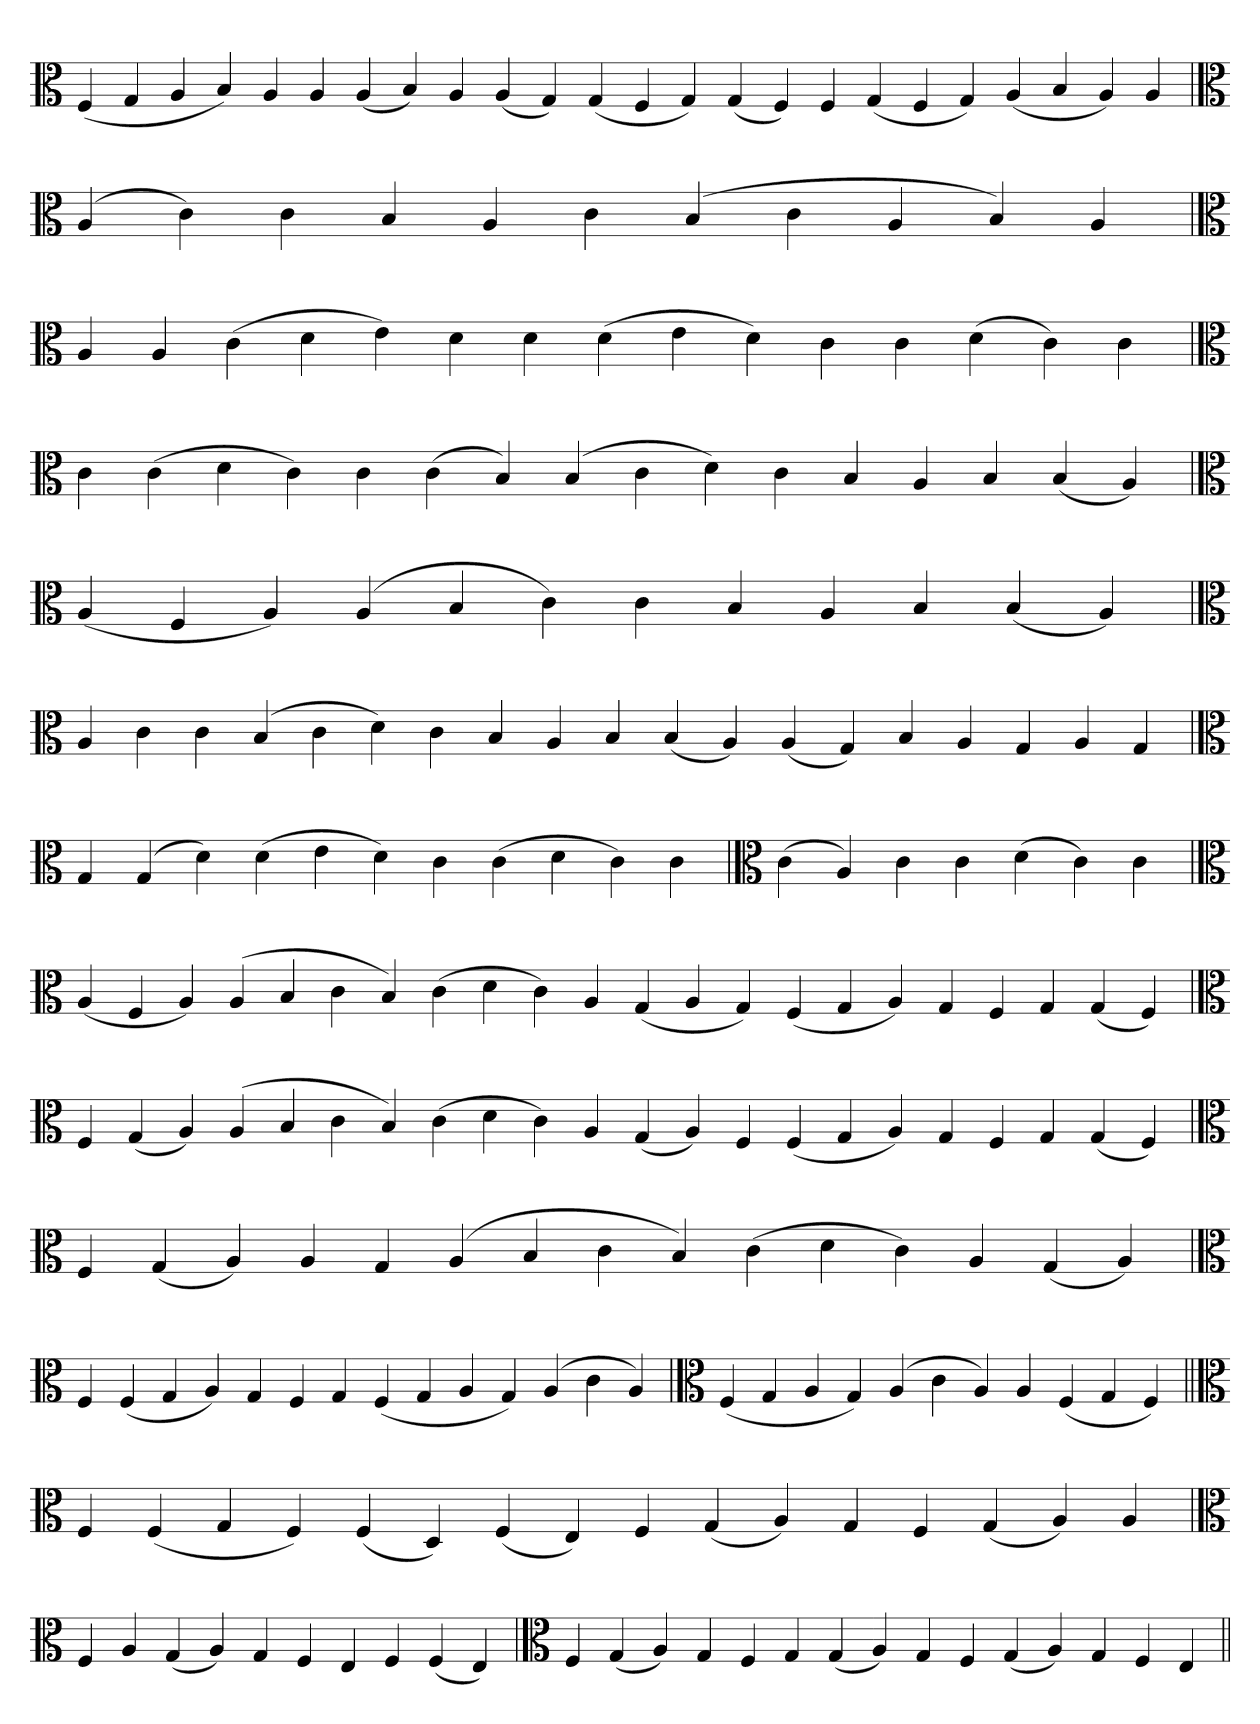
**kern
*part1
*staff1
*clefC3
=
(4F
4G
4A
4B)
4A
4A
(4A
4B)
4A
(4A
4G)
(4G
4F
4G)
(4G
4F)
4F
(4G
4F
4G)
(4A
4B
4A)
4A
=`
*clefC3
(4A
4c)
4c
4B
4A
4c
(4B
4c
4A
4B)
4A
='
*clefC3
4A
4A
(4c
4d
4e)
4d
4d
(4d
4e
4d)
4c
4c
(4d
4c)
4c
=`
*clefC3
4c
(4c
4d
4c)
4c
(4c
4B)
(4B
4c
4d)
4c
4B
4A
4B
(4B
4A)
=
*clefC3
(4A
4F
4A)
(4A
4B
4c)
4c
4B
4A
4B
(4B
4A)
=`
*clefC3
4A
4c
4c
(4B
4c
4d)
4c
4B
4A
4B
(4B
4A)
(4A
4G)
4B
4A
4G
4A
4G
='
*clefC3
4G
(4G
4d)
(4d
4e
4d)
4c
(4c
4d
4c)
4c
=`
*clefC3
(4c
4A)
4c
4c
(4d
4c)
4c
='
*clefC3
(4A
4F
4A)
(4A
4B
4c
4B)
(4c
4d
4c)
4A
(4G
4A
4G)
(4F
4G
4A)
4G
4F
4G
(4G
4F)
=
*clefC3
4F
(4G
4A)
(4A
4B
4c
4B)
(4c
4d
4c)
4A
(4G
4A)
4F
(4F
4G
4A)
4G
4F
4G
(4G
4F)
='
*clefC3
4F
(4G
4A)
4A
4G
(4A
4B
4c
4B)
(4c
4d
4c)
4A
(4G
4A)
=`
*clefC3
4F
(4F
4G
4A)
4G
4F
4G
(4F
4G
4A
4G)
(4A
4c
4A)
=`
*clefC3
(4F
4G
4A
4G)
(4A
4c
4A)
4A
(4F
4G
4F)
=||
*clefC3
4F
(4F
4G
4F)
(4F
4D)
(4F
4E)
4F
(4G
4A)
4G
4F
(4G
4A)
4A
=
*clefC3
4F
4A
(4G
4A)
4G
4F
4E
4F
(4F
4E)
=`
*clefC3
4F
(4G
4A)
4G
4F
4G
(4G
4A)
4G
4F
(4G
4A)
4G
4F
4E
=||
*-
